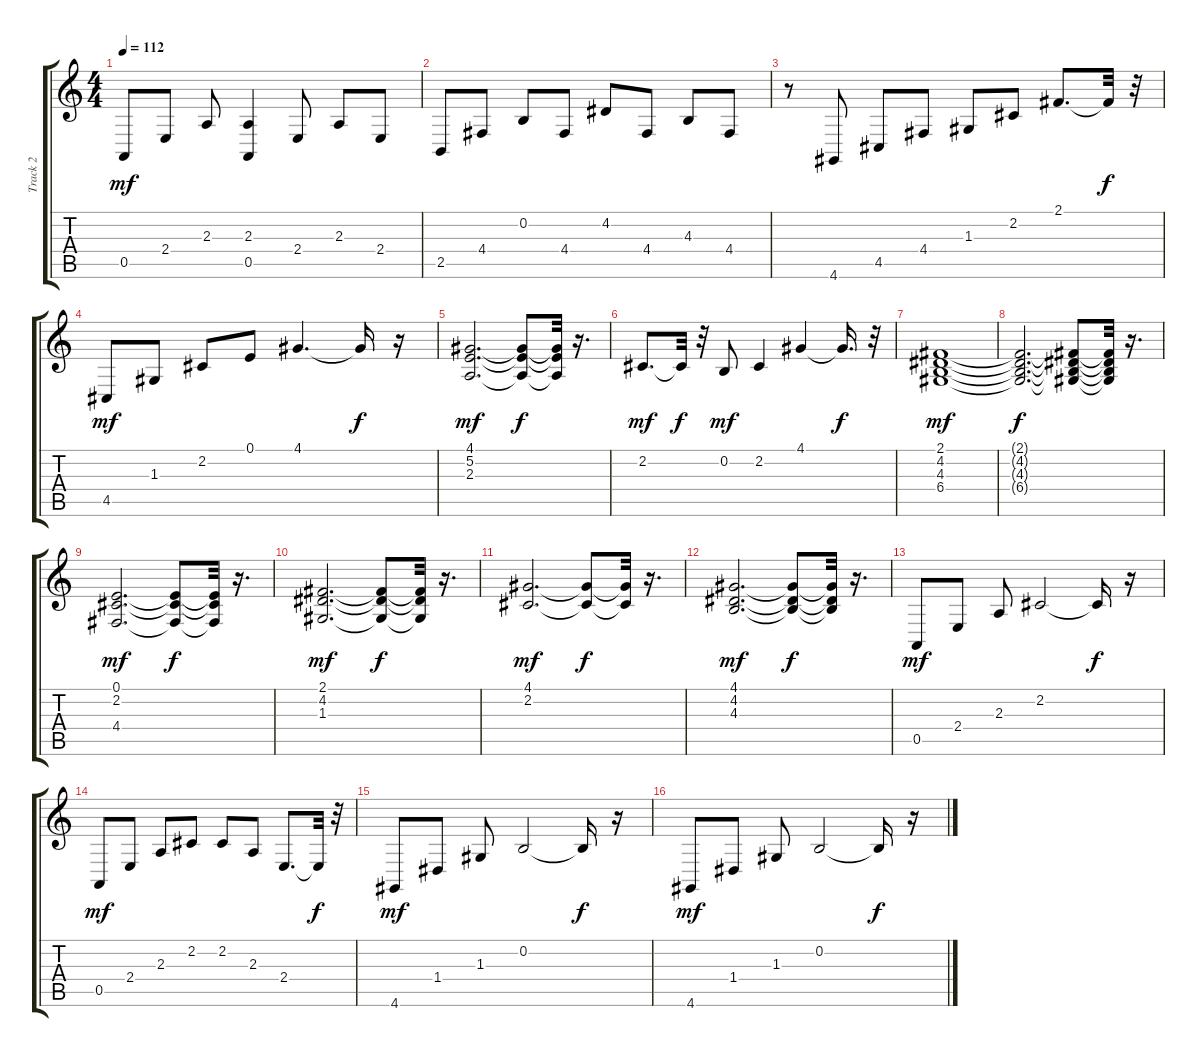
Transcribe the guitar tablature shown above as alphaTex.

\track ("Track 2" "Track 2") {instrument acousticgrandpiano}
\staff {score tabs}
\tuning (E4 B3 G3 D3 A2 E2) {hide}
\ts (4 4)
\tempo 112
\clef g2
\ks c
0.5.8{dy mf} 2.4.8 2.3.8 (2.3 0.5).4 2.4.8 2.3.8 2.4.8 |
2.5.8 4.4.8 0.2.8 4.4.8 4.2.8 4.4.8 4.3.8 4.4.8 |
r.8 4.6.8 4.5.8 4.4.8 1.3.8 2.2.8 2.1.8{d} 2.1{t}.32{dy f} r.32 |
4.5.8{dy mf} 1.3.8 2.2.8 0.1.8 4.1.4{d} 4.1{t}.16{dy f} r.16 |
(4.1 5.2 2.3).2{d dy mf} (4.1{t} 5.2{t} 2.3{t}).8{dy f} (4.1{t} 5.2{t} 2.3{t}).32 r.16{d} |
2.2.8{d dy mf} 2.2{t}.32{dy f} r.32 0.2.8{dy mf} 2.2.4 4.1.4 4.1{t}.16{d dy f} r.32 |
(2.1 4.2 4.3 6.4).1{dy mf} |
(2.1{t} 4.2{t} 4.3{t} 6.4{t}).2{d dy f} (2.1{t} 4.2{t} 4.3{t} 6.4{t}).8 (2.1{t} 4.2{t} 4.3{t} 6.4{t}).32 r.16{d} |
(0.1 2.2 4.4).2{d dy mf} (0.1{t} 2.2{t} 4.4{t}).8{dy f} (0.1{t} 2.2{t} 4.4{t}).32 r.16{d} |
(2.1 4.2 1.3).2{d dy mf} (2.1{t} 4.2{t} 1.3{t}).8{dy f} (2.1{t} 4.2{t} 1.3{t}).32 r.16{d} |
(4.1 2.2).2{d dy mf} (4.1{t} 2.2{t}).8{dy f} (4.1{t} 2.2{t}).32 r.16{d} |
(4.1 4.2 4.3).2{d dy mf} (4.1{t} 4.2{t} 4.3{t}).8{dy f} (4.1{t} 4.2{t} 4.3{t}).32 r.16{d} |
0.5.8{dy mf} 2.4.8 2.3.8 2.2.2 2.2{t}.16{dy f} r.16 |
0.5.8{dy mf} 2.4.8 2.3.8 2.2.8 2.2.8 2.3.8 2.4.8{d} 2.4{t}.32{dy f} r.32 |
4.6.8{dy mf} 1.4.8 1.3.8 0.2.2 0.2{t}.16{dy f} r.16 |
4.6.8{dy mf} 1.4.8 1.3.8 0.2.2 0.2{t}.16{dy f} r.16
